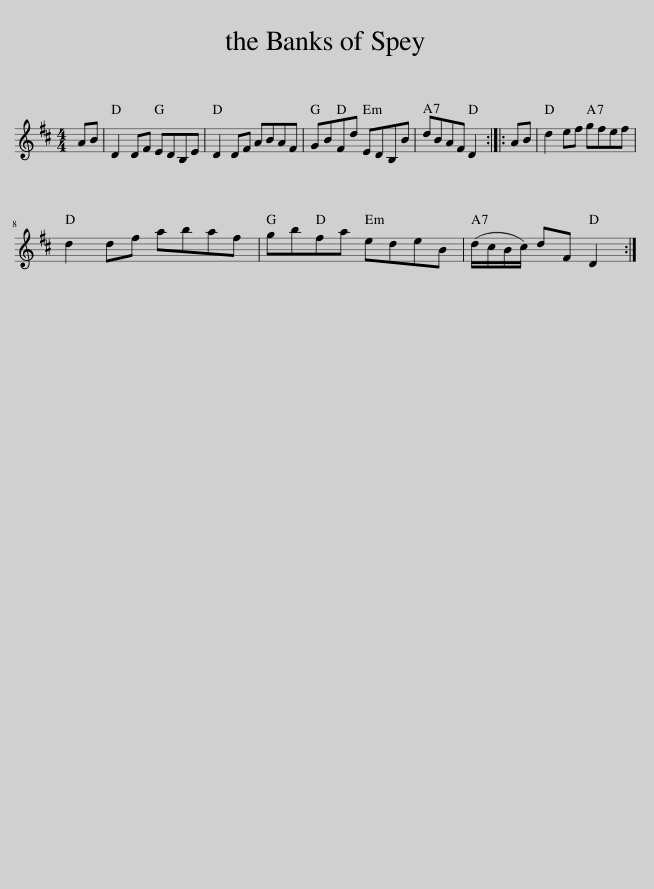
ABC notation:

X:1
L:1/8
M:4/4
I:linebreak $
K:D
V:1 treble
V:1
 AB | D2 DF EDB,E | D2 DF ABAF | GBFd EDB,B | dBAF D2 :: %5
 AB | d2 ef gfef |$ d2 df abaf | gbfa edeB | (d/c/B/c/) dF D2 :| %10
